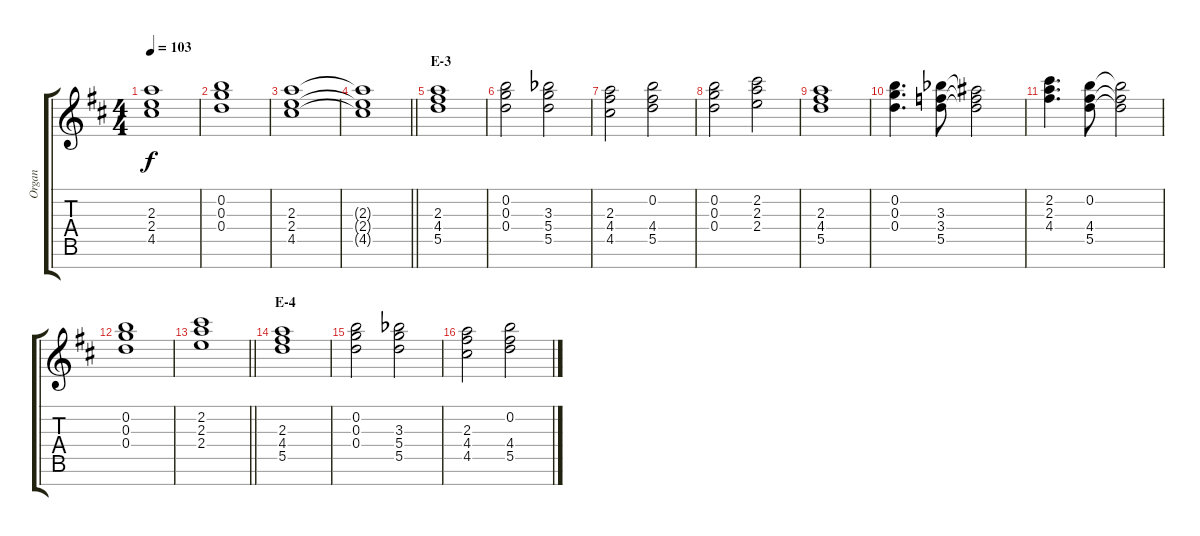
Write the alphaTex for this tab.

\track ("Organ" "Organ") {instrument rockorgan}
\staff {score tabs}
\tuning (E6 B5 G5 D5 A4 E4 B3) {hide}
\ts (4 4)
\tempo 103
\clef g2
\ks d
(2.3 2.4 4.5).1{dy f} |
(0.2 0.3 0.4).1 |
(2.3 2.4 4.5).1 |
\barLineRight lightlight
(2.3{t} 2.4{t} 4.5{t}).1 |
\section ("" "E-3")
(2.3 4.4 5.5).1 |
(0.2 0.3 0.4).2 (3.3{acc b} 5.4 5.5).2 |
(2.3 4.4 4.5).2 (0.2 4.4 5.5).2 |
(0.2 0.3 0.4).2 (2.2 2.3 2.4).2 |
(2.3 4.4 5.5).1 |
(0.2 0.3 0.4).4{d} (3.3{acc b} 3.4 5.5).8 (3.3{t} 3.4{t} 5.5{t}).2 |
(2.2 2.3 4.4).4{d} (0.2 4.4 5.5).8 (0.2{t} 4.4{t} 5.5{t}).2 |
(0.2 0.3 0.4).1 |
\barLineRight lightlight
(2.2 2.3 2.4).1 |
\section ("" "E-4")
(2.3 4.4 5.5).1 |
(0.2 0.3 0.4).2 (3.3{acc b} 5.4 5.5).2 |
(2.3 4.4 4.5).2 (0.2 4.4 5.5).2
